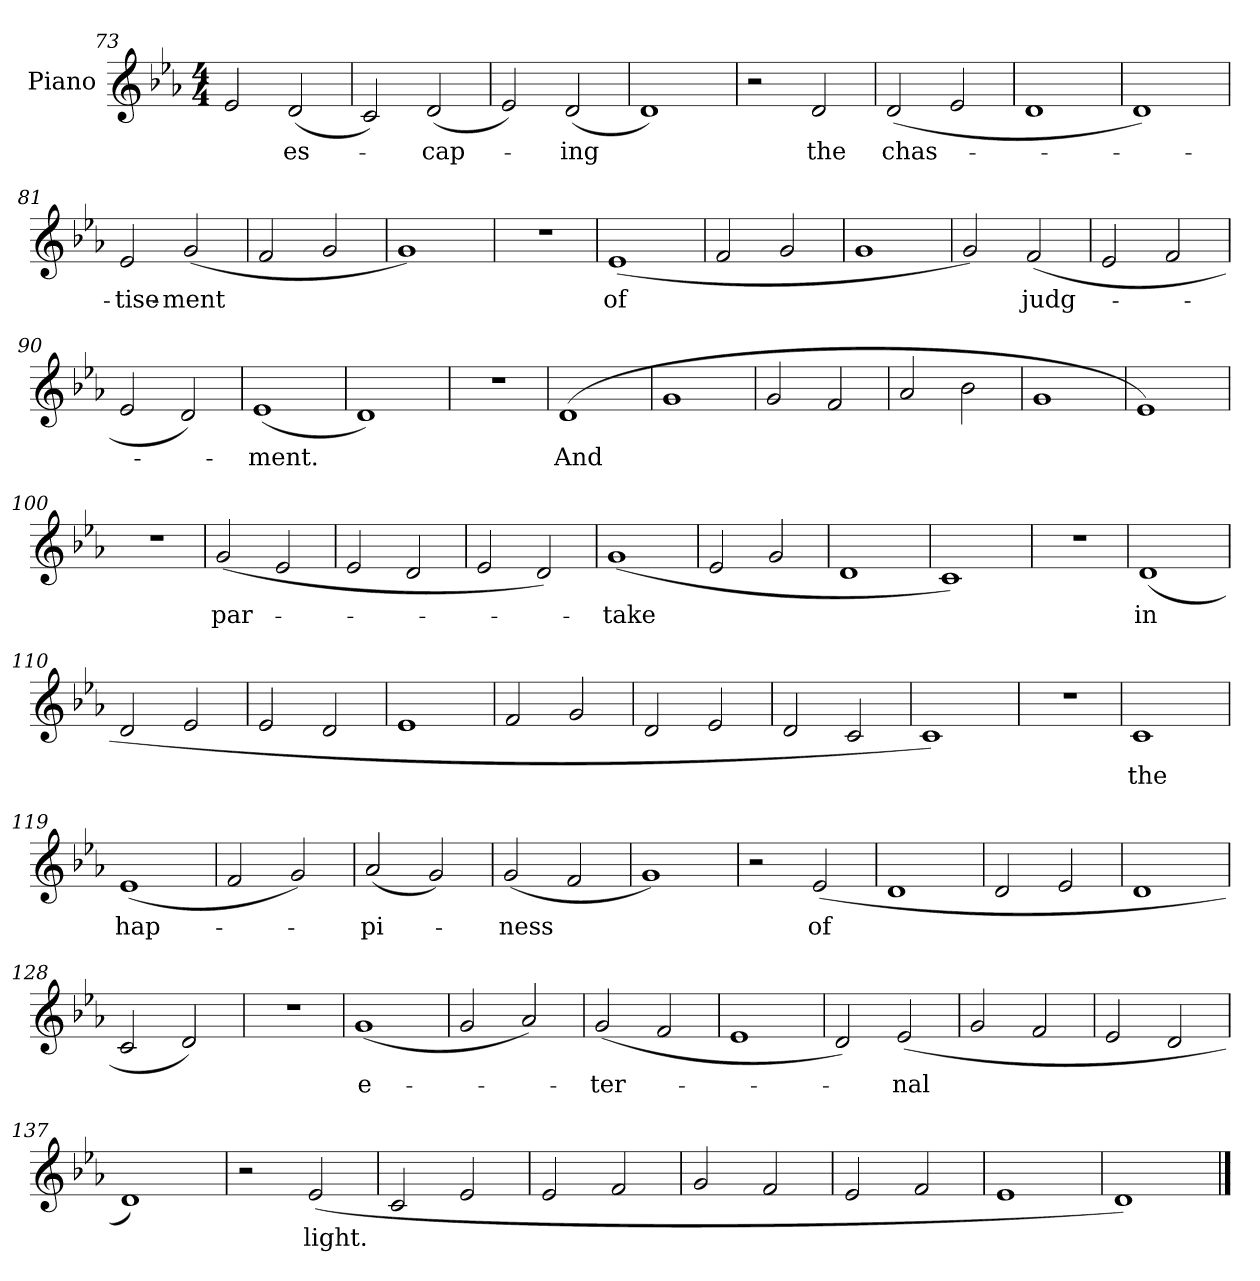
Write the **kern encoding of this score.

**kern	**text
*part1	*part1
*staff1	*staff1
*I"Piano	*
*I'Pno.	*
*clefG2	*
*k[b-e-a-]	*
*M4/4	*
=73	=73
2e-/	.
(<2d/	es-
=74	=74
2c/)	.
(>2d/	-cap-
!!LO:LB:g=z
=75	=75
2e-/)	.
(<2d/	-ing
=76	=76
1d)	.
=77	=77
2r	.
2d/	the
=78	=78
(>2d/	chas-
2e-/	.
=79	=79
1d	.
=80	=80
1d)	.
=81	=81
2e-/	-tise-
(<2g/	-ment
=82	=82
2f/	.
2g/	.
=83	=83
1g)	.
=84	=84
1r	.
=85	=85
(>1e-	of
!!LO:LB:g=z
=86	=86
2f/	.
2g/	.
=87	=87
1g	.
=88	=88
2g/)	.
(<2f/	judg-
=89	=89
2e-/	.
2f/	.
=90	=90
2e-/	.
2d/)	.
=91	=91
(<1e-	-ment.
=92	=92
1d)	.
=93	=93
1r	.
=94	=94
(>1d	And
=95	=95
1g	.
=96	=96
2g/	.
2f/	.
!!LO:LB:g=z
=97	=97
2a-/	.
2b-\	.
=98	=98
1g	.
=99	=99
1e-)	.
=100	=100
1r	.
=101	=101
(<2g/	par-
2e-/	.
=102	=102
2e-/	.
2d/	.
=103	=103
2e-/	.
2d/)	.
=104	=104
(<1g	-take
=105	=105
2e-/	.
2g/	.
=106	=106
1d	.
=107	=107
1c)	.
!!LO:PB:g=z
=108	=108
1r	.
=109	=109
(>1d	in
=110	=110
2d/	.
2e-/	.
=111	=111
2e-/	.
2d/	.
=112	=112
1e-	.
=113	=113
2f/	.
2g/	.
=114	=114
2d/	.
2e-/	.
=115	=115
2d/	.
2c/	.
=116	=116
1c)	.
=117	=117
1r	.
=118	=118
1c	the
!!LO:LB:g=z
=119	=119
(>1e-	hap-
=120	=120
2f/	.
2g/)	.
=121	=121
(<2a-/	-pi-
2g/)	.
=122	=122
(<2g/	-ness
2f/	.
=123	=123
1g)	.
=124	=124
2r	.
(<2e-/	of
=125	=125
1d	.
=126	=126
2d/	.
2e-/	.
=127	=127
1d	.
=128	=128
2c/	.
2d/)	.
=129	=129
1r	.
!!LO:LB:g=z
=130	=130
(>1g	e-
=131	=131
2g/	.
2a-/)	.
=132	=132
(<2g/	-ter-
2f/	.
=133	=133
1e-	.
=134	=134
2d/)	.
(>2e-/	-nal
=135	=135
2g/	.
2f/	.
=136	=136
2e-/	.
2d/	.
=137	=137
1d)	.
=138	=138
2r	.
(<2e-/	light.
=139	=139
2c/	.
2e-/	.
!!LO:LB:g=z
=140	=140
2e-/	.
2f/	.
=141	=141
2g/	.
2f/	.
=142	=142
2e-/	.
2f/	.
=143	=143
1e-	.
=144	=144
1d)	.
==	==
*-	*-
